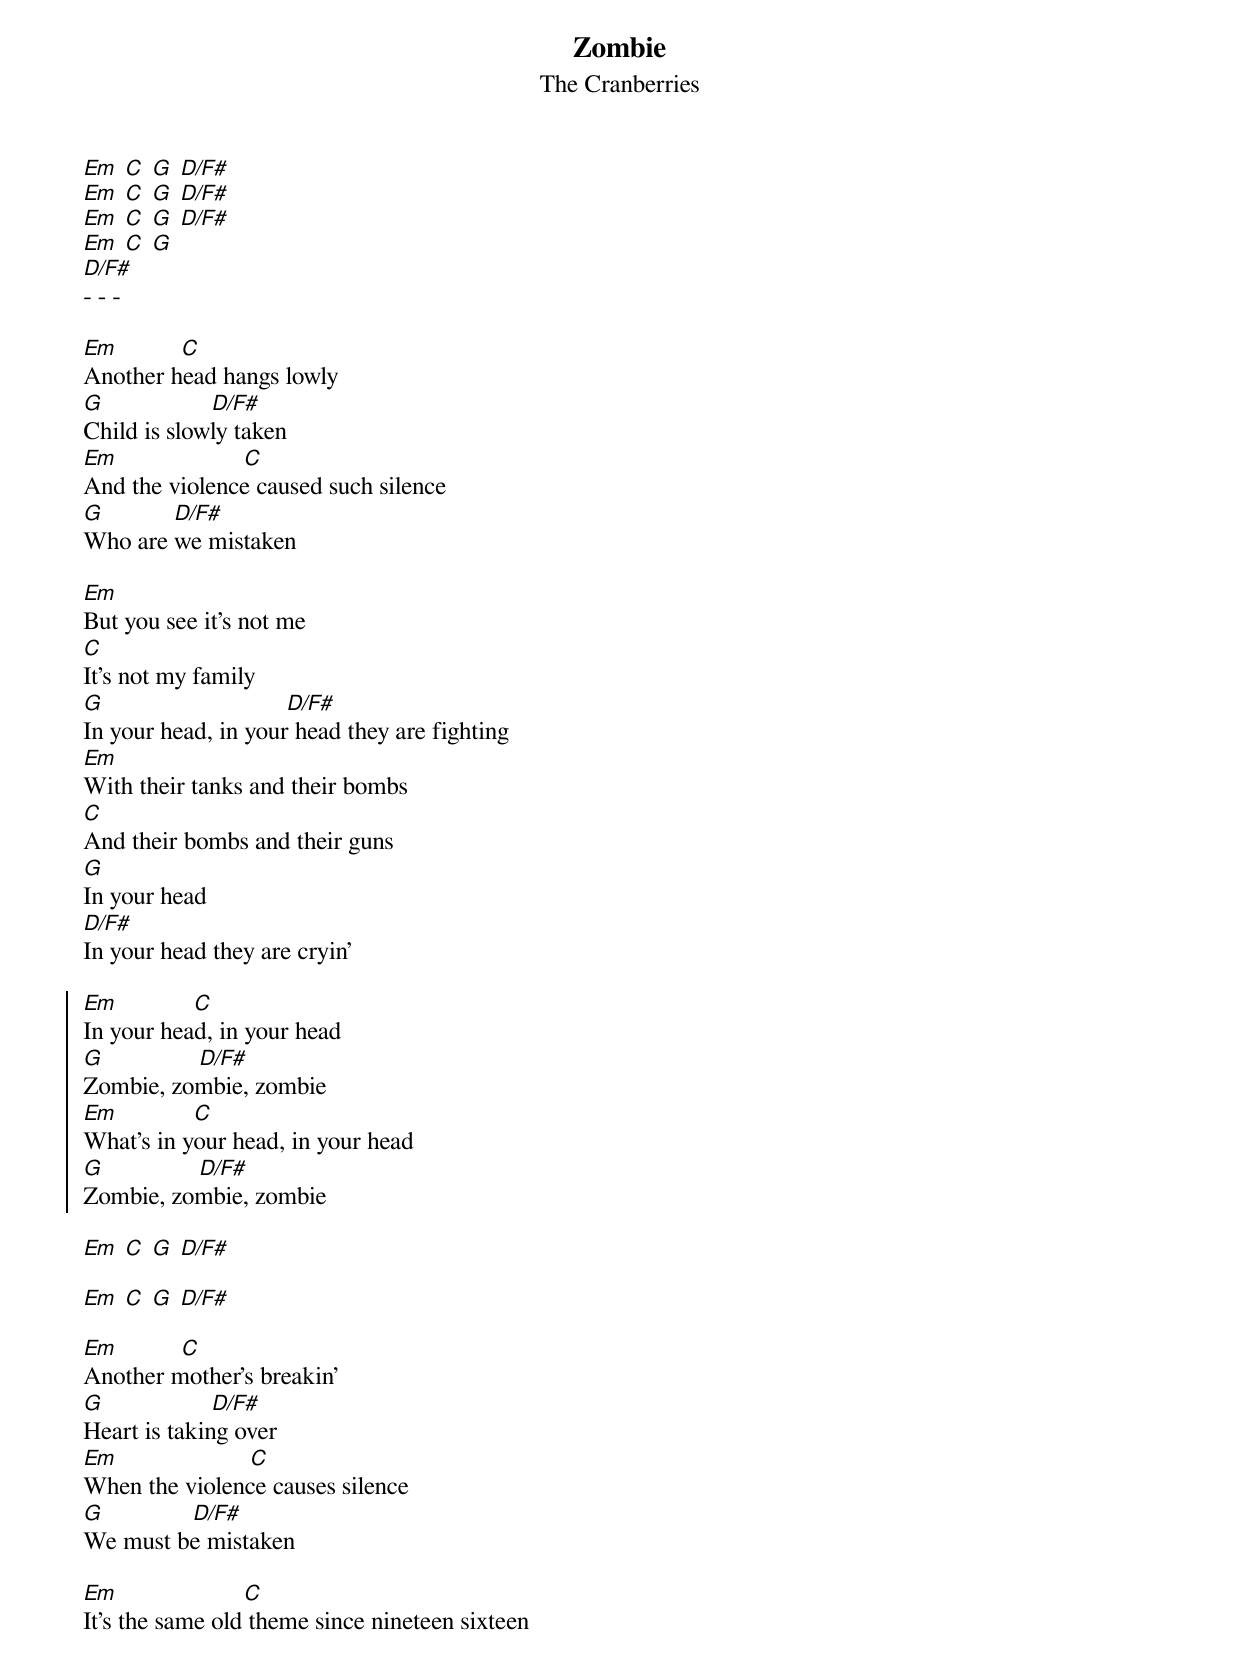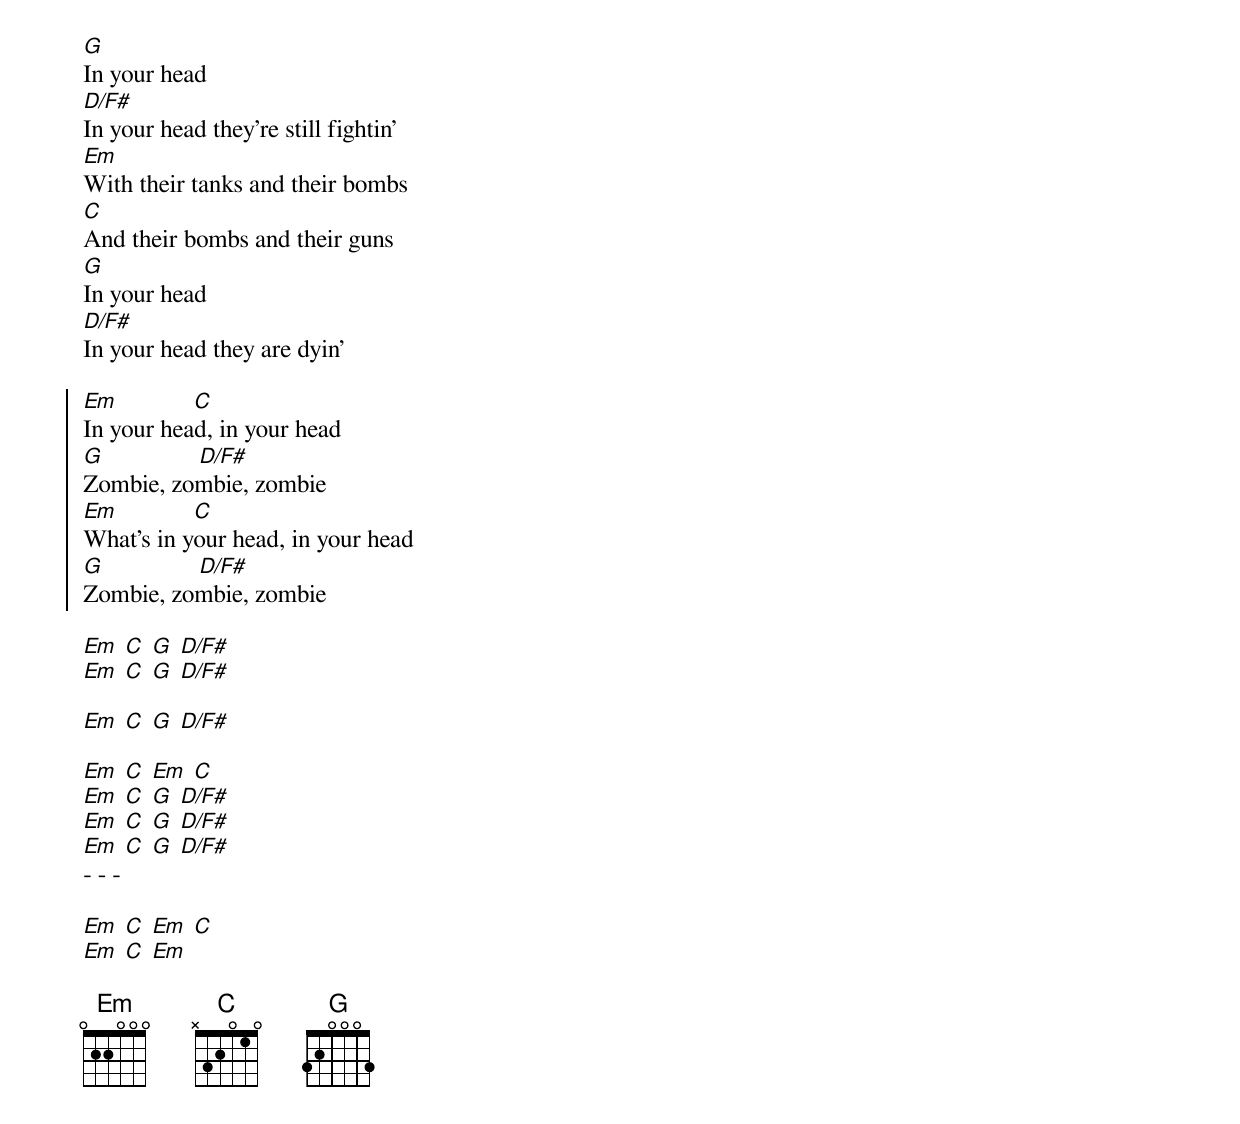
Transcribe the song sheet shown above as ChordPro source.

{t: Zombie}
{st: The Cranberries}
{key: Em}

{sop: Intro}
[Em] [C] [G] [D/F#]
[Em] [C] [G] [D/F#]
[Em] [C] [G] [D/F#]
[Em] [C] [G]
[D/F#]
- - -
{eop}

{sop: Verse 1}
[Em]          [C]
Another head hangs lowly
[G]                 [D/F#]
Child is slowly taken
[Em]                    [C]
And the violence caused such silence
[G]           [D/F#]
Who are we mistaken
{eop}

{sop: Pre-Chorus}
[Em]
But you see it's not me
[C]
It's not my family
[G]                             [D/F#]
In your head, in your head they are fighting
[Em]
With their tanks and their bombs
[C]
And their bombs and their guns
[G]
In your head
[D/F#]
In your head they are cryin'
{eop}

{soc}
[Em]            [C]
In your head, in your head
[G]               [D/F#]
Zombie, zombie, zombie
[Em]            [C]
What's in your head, in your head
[G]               [D/F#]
Zombie, zombie, zombie
{eoc}

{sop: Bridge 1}
[Em] [C] [G] [D/F#]
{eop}

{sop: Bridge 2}
[Em] [C] [G] [D/F#]
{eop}

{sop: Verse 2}
[Em]          [C]
Another mother's breakin'
[G]                 [D/F#]
Heart is taking over
[Em]                     [C]
When the violence causes silence
[G]              [D/F#]
We must be mistaken
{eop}

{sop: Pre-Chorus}
[Em]                    [C]
It's the same old theme since nineteen sixteen
[G]
In your head
[D/F#]
In your head they're still fightin'
[Em]
With their tanks and their bombs
[C]
And their bombs and their guns
[G]
In your head
[D/F#]
In your head they are dyin'
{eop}

{soc}
[Em]            [C]
In your head, in your head
[G]               [D/F#]
Zombie, zombie, zombie
[Em]            [C]
What's in your head, in your head
[G]               [D/F#]
Zombie, zombie, zombie
{eoc}

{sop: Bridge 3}
[Em] [C] [G] [D/F#]
[Em] [C] [G] [D/F#]
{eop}

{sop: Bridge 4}
[Em] [C] [G] [D/F#]
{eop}

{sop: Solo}
[Em] [C] [Em] [C]
[Em] [C] [G] [D/F#]
[Em] [C] [G] [D/F#]
[Em] [C] [G] [D/F#]
- - -
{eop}

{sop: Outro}
[Em] [C] [Em] [C]
[Em] [C] [Em]
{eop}

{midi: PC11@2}
